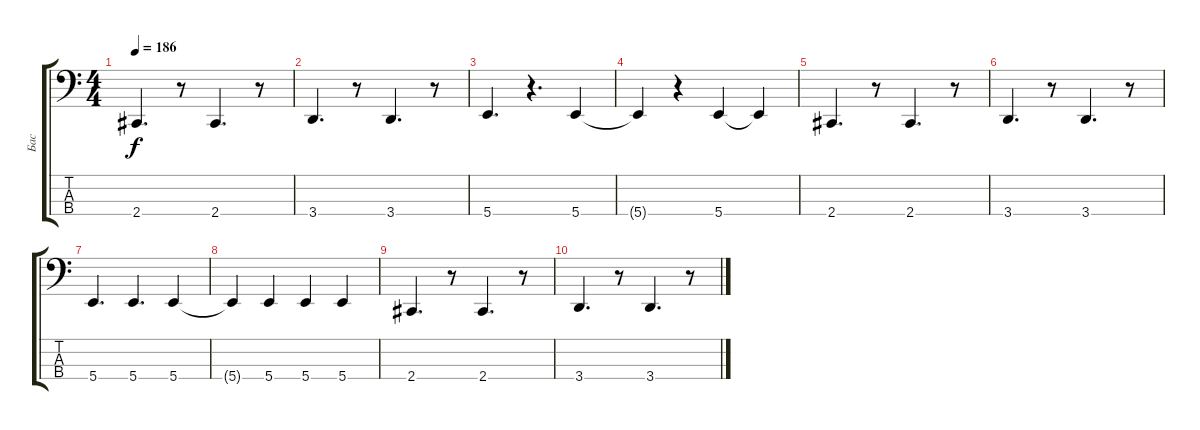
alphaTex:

\track ("Бас" "Бас") {instrument electricbassfinger}
\staff {score tabs}
\tuning (E2 B1 Gb1 B0) {hide}
\ts (4 4)
\tempo 186
\clef f4
\ks c
2.4.4{d dy f} r.8 2.4.4{d} r.8 |
3.4.4{d} r.8 3.4.4{d} r.8 |
5.4.4{d} r.4{d} 5.4.4 |
5.4{t}.4 r.4 5.4.4 5.4{t}.4 |
2.4.4{d} r.8 2.4.4{d} r.8 |
3.4.4{d} r.8 3.4.4{d} r.8 |
5.4.4{d} 5.4.4{d} 5.4.4 |
5.4{t}.4 5.4.4 5.4.4 5.4.4 |
2.4.4{d} r.8 2.4.4{d} r.8 |
3.4.4{d} r.8 3.4.4{d} r.8
